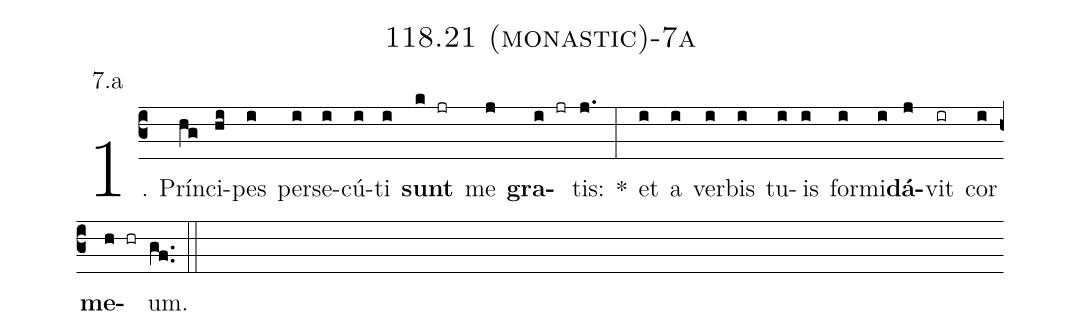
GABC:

name: 118.21 (monastic)-7a;
annotation: 7.a;
%%
(c3)1. Prín(hg)ci(hi)pes(i) per(i)se(i)cú(i)ti(i) <b>sunt</b>(k jr) me(j) <b>gra</b>(i jr)tis:(j.) *(:) et(i) a(i) ver(i)bis(i) tu(i)is(i) for(i)mi(i)<b>dá</b>(j)vit(ir) cor(i) <b>me</b>(h hr)um.(gf..) (::)
